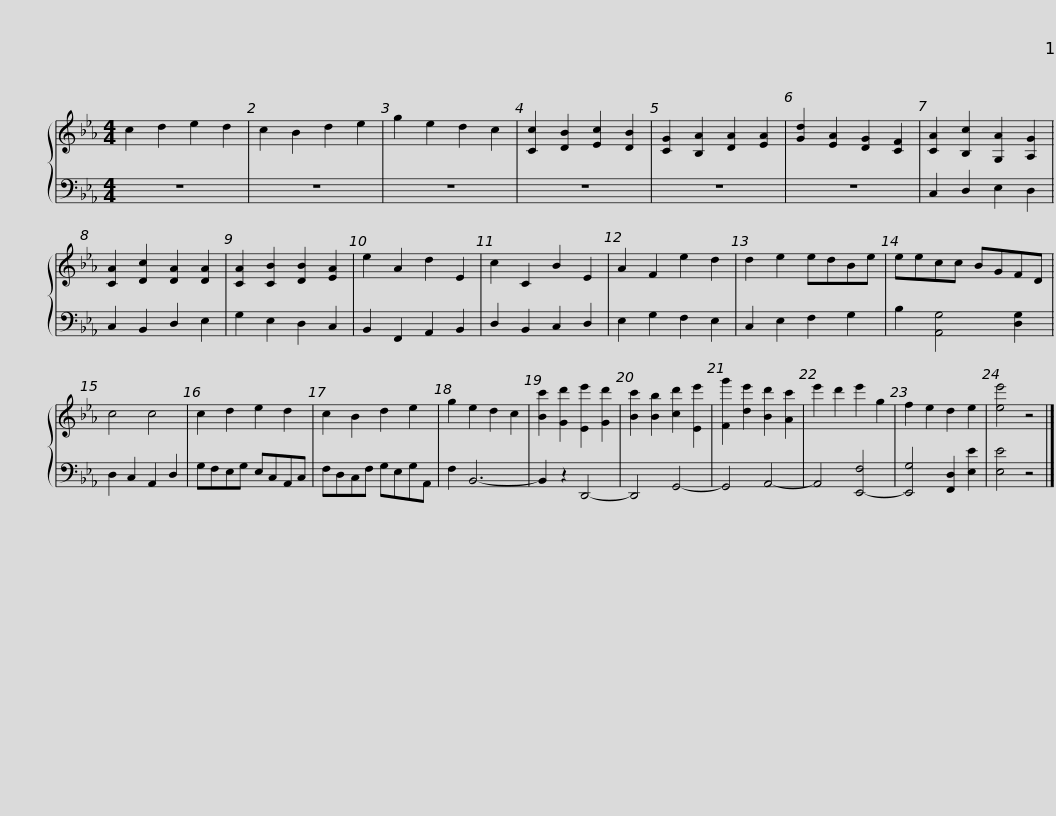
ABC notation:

X:1
%%score { 1 | 2 }
L:1/8
M:4/4
I:linebreak $
K:Eb
V:1 treble
V:2 bass
V:1
 c2 d2 e2 d2 | c2 B2 d2 e2 | g2 e2 d2 c2 | [Cc]2 [DB]2 [Ec]2 [DB]2 | [CG]2 [B,A]2 [DA]2 [EA]2 | %5
 [Gd]2 [EA]2 [DG]2 [CF]2 | [CA]2 [B,c]2 [G,A]2 [A,G]2 | [CA]2 [Dc]2 [DA]2 [DA]2 |$ [CA]2 [CB]2 [DB]2 [EA]2 | e2 A2 d2 E2 | %10
 c2 C2 B2 E2 | A2 F2 e2 d2 | d2 e2 edBe | eecc BGFD | c4 c4 |$ %15
 c2 d2 e2 d2 | c2 B2 d2 e2 | g2 e2 d2 c2 | [Bc']2 [Gd']2 [Ee']2 [Gd']2 | [Bc']2 [Bb]2 [cd']2 [Ee']2 | %20
 [Fg']2 [de']2 [Bd']2 [Ac']2 |$ e'2 d'2 e'2 g2 | f2 e2 d2 e2 | [ee']4 z4 |] %24
V:2
 z8 | z8 | z8 | z8 | z8 | %5
 z8 | C,2 D,2 E,2 D,2 | C,2 B,,2 D,2 E,2 |$ G,2 E,2 D,2 C,2 | B,,2 F,,2 A,,2 B,,2 | %10
 D,2 B,,2 C,2 D,2 | E,2 G,2 F,2 E,2 | C,2 E,2 F,2 G,2 | B,2 [A,,G,]4 [D,G,]2 | D,2 C,2 A,,2 D,2 |$ %15
 G,F,E,G, E,C,A,,C, | F,D,C,F, G,E,G,A,, | F,2 B,,6- | B,,2 z2 D,,4- | D,,4 G,,4- | %20
 G,,4 A,,4- |$ A,,4 [E,,-F,]4 | [E,,G,]4 [F,,D,]2 [E,E]2 | [E,E]4 z4 |] %24
